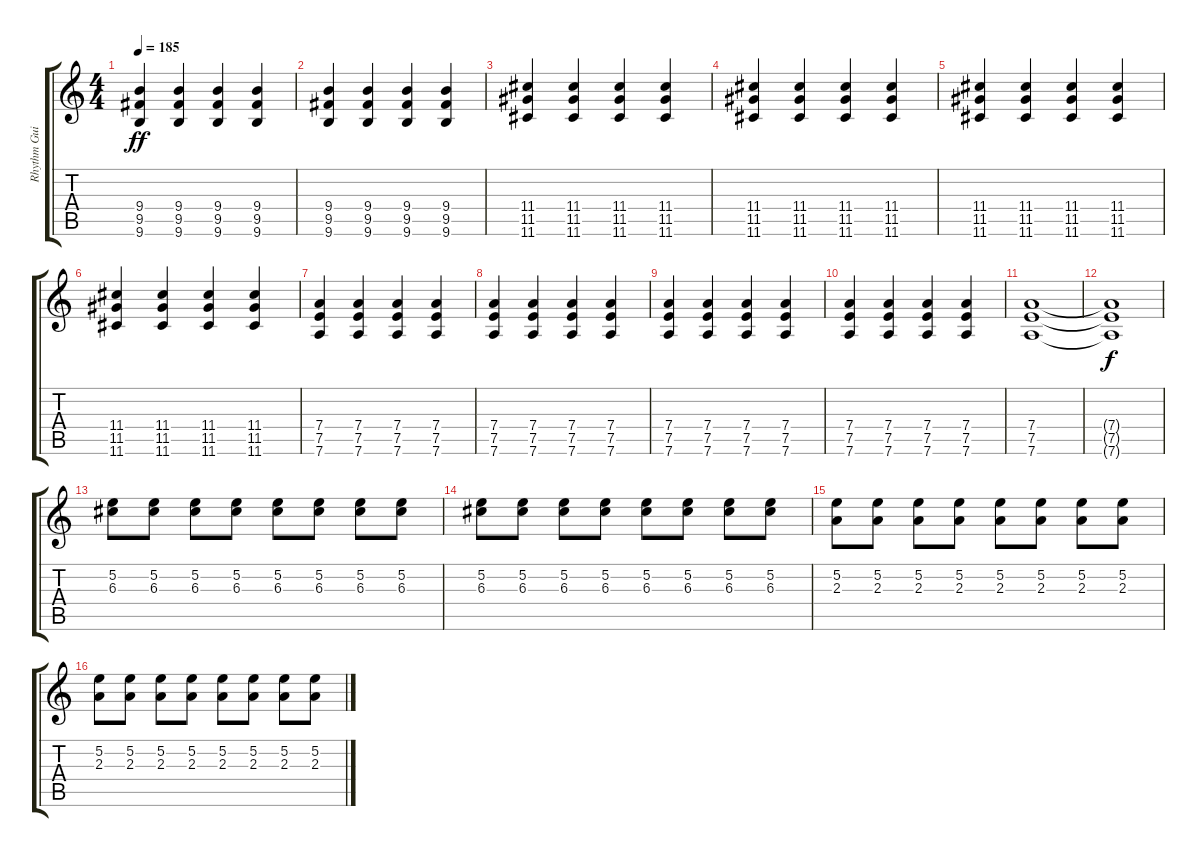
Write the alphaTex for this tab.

\track ("Rhythm Guitar" "Rhythm Gui") {instrument overdrivenguitar}
\staff {score tabs}
\tuning (E4 B3 G3 D3 A2 D2) {hide}
\ts (4 4)
\tempo 185
\clef g2
\ks c
(9.4 9.5 9.6).4{dy ff} (9.4 9.5 9.6).4 (9.4 9.5 9.6).4 (9.4 9.5 9.6).4 |
(9.4 9.5 9.6).4 (9.4 9.5 9.6).4 (9.4 9.5 9.6).4 (9.4 9.5 9.6).4 |
(11.4 11.5 11.6).4 (11.4 11.5 11.6).4 (11.4 11.5 11.6).4 (11.4 11.5 11.6).4 |
(11.4 11.5 11.6).4 (11.4 11.5 11.6).4 (11.4 11.5 11.6).4 (11.4 11.5 11.6).4 |
(11.4 11.5 11.6).4 (11.4 11.5 11.6).4 (11.4 11.5 11.6).4 (11.4 11.5 11.6).4 |
(11.4 11.5 11.6).4 (11.4 11.5 11.6).4 (11.4 11.5 11.6).4 (11.4 11.5 11.6).4 |
(7.4 7.5 7.6).4 (7.4 7.5 7.6).4 (7.4 7.5 7.6).4 (7.4 7.5 7.6).4 |
(7.4 7.5 7.6).4 (7.4 7.5 7.6).4 (7.4 7.5 7.6).4 (7.4 7.5 7.6).4 |
(7.4 7.5 7.6).4 (7.4 7.5 7.6).4 (7.4 7.5 7.6).4 (7.4 7.5 7.6).4 |
(7.4 7.5 7.6).4 (7.4 7.5 7.6).4 (7.4 7.5 7.6).4 (7.4 7.5 7.6).4 |
(7.4 7.5 7.6).1 |
(7.4{t} 7.5{t} 7.6{t}).1{dy f} |
(5.2 6.3).8 (5.2 6.3).8 (5.2 6.3).8 (5.2 6.3).8 (5.2 6.3).8 (5.2 6.3).8 (5.2 6.3).8 (5.2 6.3).8 |
(5.2 6.3).8 (5.2 6.3).8 (5.2 6.3).8 (5.2 6.3).8 (5.2 6.3).8 (5.2 6.3).8 (5.2 6.3).8 (5.2 6.3).8 |
(5.2 2.3).8 (5.2 2.3).8 (5.2 2.3).8 (5.2 2.3).8 (5.2 2.3).8 (5.2 2.3).8 (5.2 2.3).8 (5.2 2.3).8 |
(5.2 2.3).8 (5.2 2.3).8 (5.2 2.3).8 (5.2 2.3).8 (5.2 2.3).8 (5.2 2.3).8 (5.2 2.3).8 (5.2 2.3).8
